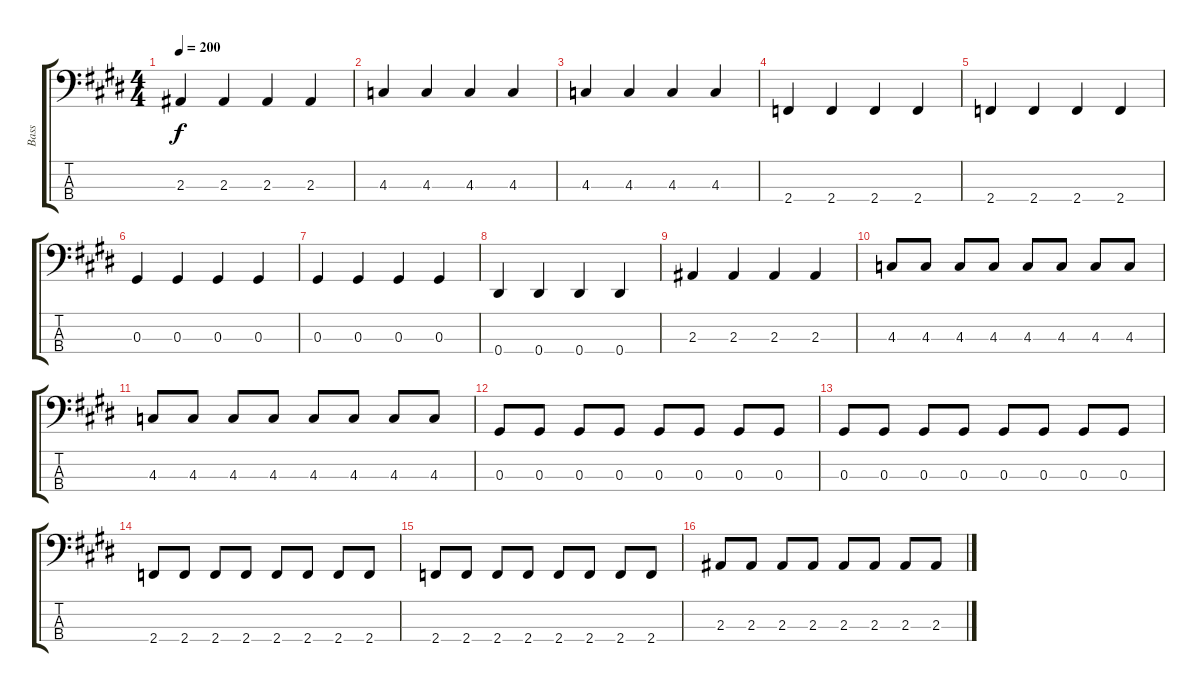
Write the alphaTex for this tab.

\track ("Bass" "Bass") {instrument electricbasspick}
\staff {score tabs}
\tuning (Gb2 Db2 Ab1 Eb1) {hide}
\ts (4 4)
\tempo 200
\clef f4
\ks e
2.3.4{dy f} 2.3.4 2.3.4 2.3.4 |
4.3.4 4.3.4 4.3.4 4.3.4 |
4.3.4 4.3.4 4.3.4 4.3.4 |
2.4.4 2.4.4 2.4.4 2.4.4 |
2.4.4 2.4.4 2.4.4 2.4.4 |
0.3.4 0.3.4 0.3.4 0.3.4 |
0.3.4 0.3.4 0.3.4 0.3.4 |
0.4.4 0.4.4 0.4.4 0.4.4 |
2.3.4 2.3.4 2.3.4 2.3.4 |
4.3.8 4.3.8 4.3.8 4.3.8 4.3.8 4.3.8 4.3.8 4.3.8 |
4.3.8 4.3.8 4.3.8 4.3.8 4.3.8 4.3.8 4.3.8 4.3.8 |
0.3.8 0.3.8 0.3.8 0.3.8 0.3.8 0.3.8 0.3.8 0.3.8 |
0.3.8 0.3.8 0.3.8 0.3.8 0.3.8 0.3.8 0.3.8 0.3.8 |
2.4.8 2.4.8 2.4.8 2.4.8 2.4.8 2.4.8 2.4.8 2.4.8 |
2.4.8 2.4.8 2.4.8 2.4.8 2.4.8 2.4.8 2.4.8 2.4.8 |
2.3.8 2.3.8 2.3.8 2.3.8 2.3.8 2.3.8 2.3.8 2.3.8
